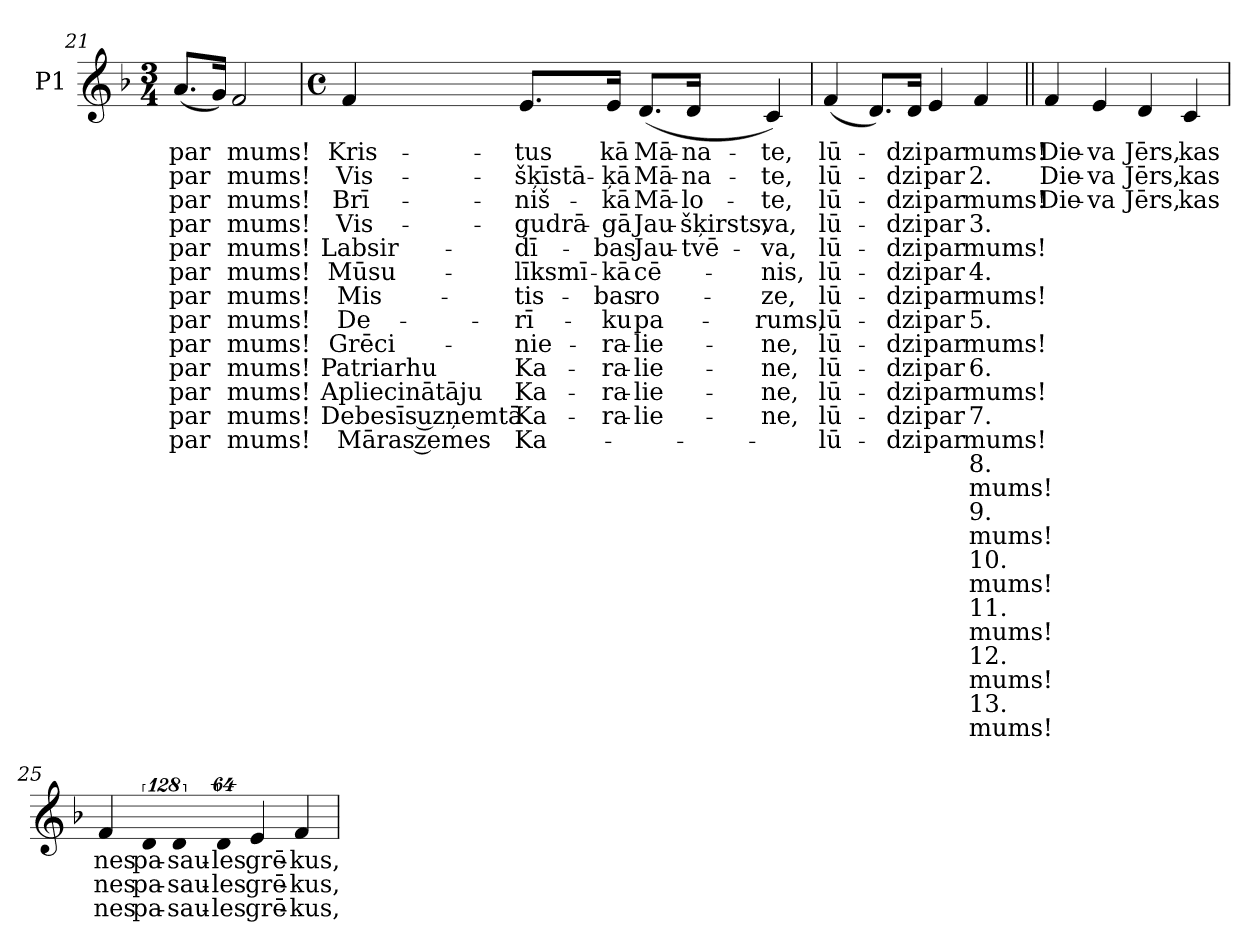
**kern	**text	**text	**text	**text	**text	**text	**text	**text	**text	**text	**text	**text	**text	**text	**text	**text	**text	**text	**text	**text	**text	**text	**text	**text	**text
*part1	*part1	*part1	*part1	*part1	*part1	*part1	*part1	*part1	*part1	*part1	*part1	*part1	*part1	*part1	*part1	*part1	*part1	*part1	*part1	*part1	*part1	*part1	*part1	*part1	*part1
*staff1	*staff1	*staff1	*staff1	*staff1	*staff1	*staff1	*staff1	*staff1	*staff1	*staff1	*staff1	*staff1	*staff1	*staff1	*staff1	*staff1	*staff1	*staff1	*staff1	*staff1	*staff1	*staff1	*staff1	*staff1	*staff1
*I"P1	*	*	*	*	*	*	*	*	*	*	*	*	*	*	*	*	*	*	*	*	*	*	*	*	*
*clefG2	*	*	*	*	*	*	*	*	*	*	*	*	*	*	*	*	*	*	*	*	*	*	*	*	*
*k[b-]	*	*	*	*	*	*	*	*	*	*	*	*	*	*	*	*	*	*	*	*	*	*	*	*	*
*F:	*	*	*	*	*	*	*	*	*	*	*	*	*	*	*	*	*	*	*	*	*	*	*	*	*
*M3/4	*	*	*	*	*	*	*	*	*	*	*	*	*	*	*	*	*	*	*	*	*	*	*	*	*
=21	=21	=21	=21	=21	=21	=21	=21	=21	=21	=21	=21	=21	=21	=21	=21	=21	=21	=21	=21	=21	=21	=21	=21	=21	=21
!	!LO:LY:b:color=#000000	!LO:LY:b:color=#000000	!LO:LY:b:color=#000000	!LO:LY:b:color=#000000	!LO:LY:b:color=#000000	!LO:LY:b:color=#000000	!LO:LY:b:color=#000000	!LO:LY:b:color=#000000	!LO:LY:b:color=#000000	!LO:LY:b:color=#000000	!LO:LY:b:color=#000000	!LO:LY:b:color=#000000	!LO:LY:b:color=#000000	!	!	!	!	!	!	!	!	!	!	!	!
(8.ai/L	par	par	par	par	par	par	par	par	par	par	par	par	par	.	.	.	.	.	.	.	.	.	.	.	.
16gi/Jk)	.	.	.	.	.	.	.	.	.	.	.	.	.	.	.	.	.	.	.	.	.	.	.	.	.
!	!LO:LY:b:color=#000000	!LO:LY:b:color=#000000	!LO:LY:b:color=#000000	!LO:LY:b:color=#000000	!LO:LY:b:color=#000000	!LO:LY:b:color=#000000	!LO:LY:b:color=#000000	!LO:LY:b:color=#000000	!LO:LY:b:color=#000000	!LO:LY:b:color=#000000	!LO:LY:b:color=#000000	!LO:LY:b:color=#000000	!LO:LY:b:color=#000000	!	!	!	!	!	!	!	!	!	!	!	!
2fi/	mums!	mums!	mums!	mums!	mums!	mums!	mums!	mums!	mums!	mums!	mums!	mums!	mums!	.	.	.	.	.	.	.	.	.	.	.	.
=22	=22	=22	=22	=22	=22	=22	=22	=22	=22	=22	=22	=22	=22	=22	=22	=22	=22	=22	=22	=22	=22	=22	=22	=22	=22
*M4/4	*	*	*	*	*	*	*	*	*	*	*	*	*	*	*	*	*	*	*	*	*	*	*	*	*
*met(c)	*	*	*	*	*	*	*	*	*	*	*	*	*	*	*	*	*	*	*	*	*	*	*	*	*
!	!LO:LY:b:color=#000000	!LO:LY:b:color=#000000	!LO:LY:b:color=#000000	!LO:LY:b:color=#000000	!LO:LY:b:color=#000000	!LO:LY:b:color=#000000	!LO:LY:b:color=#000000	!LO:LY:b:color=#000000	!LO:LY:b:color=#000000	!LO:LY:b:color=#000000	!LO:LY:b:color=#000000	!LO:LY:b:color=#000000	!LO:LY:b:color=#000000	!	!	!	!	!	!	!	!	!	!	!	!
4fi/	Kris-	Vis-	Brī-	Vis-	Labsir-	-Mūsu-	-Mis-	De-	-Grēci-	Patriarhu	Apliecinātāju	Debesīs uzņemtā	Māras zemes	.	.	.	.	.	.	.	.	.	.	.	.
!	!LO:LY:b:color=#000000	!LO:LY:b:color=#000000	!LO:LY:b:color=#000000	!LO:LY:b:color=#000000	!LO:LY:b:color=#000000	!LO:LY:b:color=#000000	!LO:LY:b:color=#000000	!LO:LY:b:color=#000000	!LO:LY:b:color=#000000	!LO:LY:b:color=#000000	!LO:LY:b:color=#000000	!LO:LY:b:color=#000000	!LO:LY:b:color=#000000	!	!	!	!	!	!	!	!	!	!	!	!
8.ei/L	-tus	-šķīstā-	-niš-	-gudrā-	-dī-	-līksmī-	-tis-	-rī-	-nie-	-Ka-	-Ka-	-Ka-	-Ka-	.	.	.	.	.	.	.	.	.	.	.	.
!	!LO:LY:b:color=#000000	!LO:LY:b:color=#000000	!LO:LY:b:color=#000000	!LO:LY:b:color=#000000	!LO:LY:b:color=#000000	!LO:LY:b:color=#000000	!LO:LY:b:color=#000000	!LO:LY:b:color=#000000	!LO:LY:b:color=#000000	!LO:LY:b:color=#000000	!LO:LY:b:color=#000000	!LO:LY:b:color=#000000	!	!	!	!	!	!	!	!	!	!	!	!	!
16ei/Jk	-kā	-ķā	-kā	-gā	-bas	kā	bas	ku	-ra-	-ra-	-ra-	-ra-	.	.	.	.	.	.	.	.	.	.	.	.	.
!	!LO:LY:b:color=#000000	!LO:LY:b:color=#000000	!LO:LY:b:color=#000000	!LO:LY:b:color=#000000	!LO:LY:b:color=#000000	!LO:LY:b:color=#000000	!LO:LY:b:color=#000000	!LO:LY:b:color=#000000	!LO:LY:b:color=#000000	!LO:LY:b:color=#000000	!LO:LY:b:color=#000000	!LO:LY:b:color=#000000	!	!	!	!	!	!	!	!	!	!	!	!	!
(8.di/L	Mā-	Mā-	Mā-	Jau-	Jau-	cē-	-ro-	-pa-	-lie-	-lie-	-lie-	-lie-	.	.	.	.	.	.	.	.	.	.	.	.	.
!	!LO:LY:b:color=#000000	!LO:LY:b:color=#000000	!LO:LY:b:color=#000000	!LO:LY:b:color=#000000	!LO:LY:b:color=#000000	!	!	!	!	!	!	!	!	!	!	!	!	!	!	!	!	!	!	!	!
16di/Jk	-na-	-na-	lo-	-šķirsts,	-tvē-	.	.	.	.	.	.	.	.	.	.	.	.	.	.	.	.	.	.	.	.
!	!LO:LY:b:color=#000000	!LO:LY:b:color=#000000	!LO:LY:b:color=#000000	!LO:LY:b:color=#000000	!LO:LY:b:color=#000000	!LO:LY:b:color=#000000	!LO:LY:b:color=#000000	!LO:LY:b:color=#000000	!LO:LY:b:color=#000000	!LO:LY:b:color=#000000	!LO:LY:b:color=#000000	!LO:LY:b:color=#000000	!	!	!	!	!	!	!	!	!	!	!	!	!
4ci/)	-te,	-te,	-te,	-va,	-va,	-nis,	ze,	rums,	ne,	ne,	ne,	ne,	.	.	.	.	.	.	.	.	.	.	.	.	.
=23	=23	=23	=23	=23	=23	=23	=23	=23	=23	=23	=23	=23	=23	=23	=23	=23	=23	=23	=23	=23	=23	=23	=23	=23	=23
!	!LO:LY:b:color=#000000	!LO:LY:b:color=#000000	!LO:LY:b:color=#000000	!LO:LY:b:color=#000000	!LO:LY:b:color=#000000	!LO:LY:b:color=#000000	!LO:LY:b:color=#000000	!LO:LY:b:color=#000000	!LO:LY:b:color=#000000	!LO:LY:b:color=#000000	!LO:LY:b:color=#000000	!LO:LY:b:color=#000000	!LO:LY:b:color=#000000	!	!	!	!	!	!	!	!	!	!	!	!
(4fi/	lū-	lū-	lū-	lū-	lū-	lū-	-lū-	-lū-	-lū-	-lū-	-lū-	-lū-	-lū-	.	.	.	.	.	.	.	.	.	.	.	.
8.di/L)	.	.	.	.	.	.	.	.	.	.	.	.	.	.	.	.	.	.	.	.	.	.	.	.	.
!	!LO:LY:b:color=#000000	!LO:LY:b:color=#000000	!LO:LY:b:color=#000000	!LO:LY:b:color=#000000	!LO:LY:b:color=#000000	!LO:LY:b:color=#000000	!LO:LY:b:color=#000000	!LO:LY:b:color=#000000	!LO:LY:b:color=#000000	!LO:LY:b:color=#000000	!LO:LY:b:color=#000000	!LO:LY:b:color=#000000	!LO:LY:b:color=#000000	!	!	!	!	!	!	!	!	!	!	!	!
16di/Jk	-dzi	-dzi	-dzi	-dzi	-dzi	-dzi	dzi	dzi	dzi	dzi	dzi	dzi	dzi	.	.	.	.	.	.	.	.	.	.	.	.
!	!LO:LY:b:color=#000000	!LO:LY:b:color=#000000	!LO:LY:b:color=#000000	!LO:LY:b:color=#000000	!LO:LY:b:color=#000000	!LO:LY:b:color=#000000	!LO:LY:b:color=#000000	!LO:LY:b:color=#000000	!LO:LY:b:color=#000000	!LO:LY:b:color=#000000	!LO:LY:b:color=#000000	!LO:LY:b:color=#000000	!LO:LY:b:color=#000000	!	!	!	!	!	!	!	!	!	!	!	!
4ei/	par	par	par	par	par	par	par	par	par	par	par	par	par	.	.	.	.	.	.	.	.	.	.	.	.
!	!LO:LY:b:color=#000000	!LO:LY:b:color=#000000	!LO:LY:b:color=#000000	!LO:LY:b:color=#000000	!LO:LY:b:color=#000000	!LO:LY:b:color=#000000	!LO:LY:b:color=#000000	!LO:LY:b:color=#000000	!LO:LY:b:color=#000000	!LO:LY:b:color=#000000	!LO:LY:b:color=#000000	!LO:LY:b:color=#000000	!LO:LY:b:color=#000000	!LO:LY:b:color=#000000	!LO:LY:b:color=#000000	!LO:LY:b:color=#000000	!LO:LY:b:color=#000000	!LO:LY:b:color=#000000	!LO:LY:b:color=#000000	!LO:LY:b:color=#000000	!LO:LY:b:color=#000000	!LO:LY:b:color=#000000	!LO:LY:b:color=#000000	!LO:LY:b:color=#000000	!LO:LY:b:color=#000000
4fi/	mums!	2.	mums!	3.	mums!	4.	mums!	5.	mums!	6.	mums!	7.	mums!	8.	mums!	9.	mums!	10.	mums!	11.	mums!	12.	mums!	13.	mums!
!!LO:LB:g=z
=24||	=24||	=24||	=24||	=24||	=24||	=24||	=24||	=24||	=24||	=24||	=24||	=24||	=24||	=24||	=24||	=24||	=24||	=24||	=24||	=24||	=24||	=24||	=24||	=24||	=24||
!	!LO:LY:b:color=#000000	!LO:LY:b:color=#000000	!LO:LY:b:color=#000000	!	!	!	!	!	!	!	!	!	!	!	!	!	!	!	!	!	!	!	!	!	!
4fi/	Die-	Die-	Die-	.	.	.	.	.	.	.	.	.	.	.	.	.	.	.	.	.	.	.	.	.	.
!	!LO:LY:b:color=#000000	!LO:LY:b:color=#000000	!LO:LY:b:color=#000000	!	!	!	!	!	!	!	!	!	!	!	!	!	!	!	!	!	!	!	!	!	!
4ei/	-va	-va	-va	.	.	.	.	.	.	.	.	.	.	.	.	.	.	.	.	.	.	.	.	.	.
!	!LO:LY:b:color=#000000	!LO:LY:b:color=#000000	!LO:LY:b:color=#000000	!	!	!	!	!	!	!	!	!	!	!	!	!	!	!	!	!	!	!	!	!	!
4di/	Jērs,	Jērs,	Jērs,	.	.	.	.	.	.	.	.	.	.	.	.	.	.	.	.	.	.	.	.	.	.
!	!LO:LY:b:color=#000000	!LO:LY:b:color=#000000	!LO:LY:b:color=#000000	!	!	!	!	!	!	!	!	!	!	!	!	!	!	!	!	!	!	!	!	!	!
4ci/	kas	kas	kas	.	.	.	.	.	.	.	.	.	.	.	.	.	.	.	.	.	.	.	.	.	.
=25	=25	=25	=25	=25	=25	=25	=25	=25	=25	=25	=25	=25	=25	=25	=25	=25	=25	=25	=25	=25	=25	=25	=25	=25	=25
!	!LO:LY:b:color=#000000	!LO:LY:b:color=#000000	!LO:LY:b:color=#000000	!	!	!	!	!	!	!	!	!	!	!	!	!	!	!	!	!	!	!	!	!	!
4fi/	nes	nes	nes	.	.	.	.	.	.	.	.	.	.	.	.	.	.	.	.	.	.	.	.	.	.
!LO:N:vis=8	!	!	!	!	!	!	!	!	!	!	!	!	!	!	!	!	!	!	!	!	!	!	!	!	!
!	!LO:LY:b:color=#000000	!LO:LY:b:color=#000000	!LO:LY:b:color=#000000	!	!	!	!	!	!	!	!	!	!	!	!	!	!	!	!	!	!	!	!	!	!
1024%85di/	pa-	pa-	pa-	.	.	.	.	.	.	.	.	.	.	.	.	.	.	.	.	.	.	.	.	.	.
!LO:N:vis=8	!	!	!	!	!	!	!	!	!	!	!	!	!	!	!	!	!	!	!	!	!	!	!	!	!
!	!LO:LY:b:color=#000000	!LO:LY:b:color=#000000	!LO:LY:b:color=#000000	!	!	!	!	!	!	!	!	!	!	!	!	!	!	!	!	!	!	!	!	!	!
1024%85di/	-sau-	-sau-	-sau-	.	.	.	.	.	.	.	.	.	.	.	.	.	.	.	.	.	.	.	.	.	.
!LO:N:vis=8	!	!	!	!	!	!	!	!	!	!	!	!	!	!	!	!	!	!	!	!	!	!	!	!	!
!	!LO:LY:b:color=#000000	!LO:LY:b:color=#000000	!LO:LY:b:color=#000000	!	!	!	!	!	!	!	!	!	!	!	!	!	!	!	!	!	!	!	!	!	!
512%43di/	-les	-les	-les	.	.	.	.	.	.	.	.	.	.	.	.	.	.	.	.	.	.	.	.	.	.
!	!LO:LY:b:color=#000000	!LO:LY:b:color=#000000	!LO:LY:b:color=#000000	!	!	!	!	!	!	!	!	!	!	!	!	!	!	!	!	!	!	!	!	!	!
4ei/	grē-	grē-	grē-	.	.	.	.	.	.	.	.	.	.	.	.	.	.	.	.	.	.	.	.	.	.
!	!LO:LY:b:color=#000000	!LO:LY:b:color=#000000	!LO:LY:b:color=#000000	!	!	!	!	!	!	!	!	!	!	!	!	!	!	!	!	!	!	!	!	!	!
4fi/	-kus,	-kus,	-kus,	.	.	.	.	.	.	.	.	.	.	.	.	.	.	.	.	.	.	.	.	.	.
=	=	=	=	=	=	=	=	=	=	=	=	=	=	=	=	=	=	=	=	=	=	=	=	=	=
*-	*-	*-	*-	*-	*-	*-	*-	*-	*-	*-	*-	*-	*-	*-	*-	*-	*-	*-	*-	*-	*-	*-	*-	*-	*-
